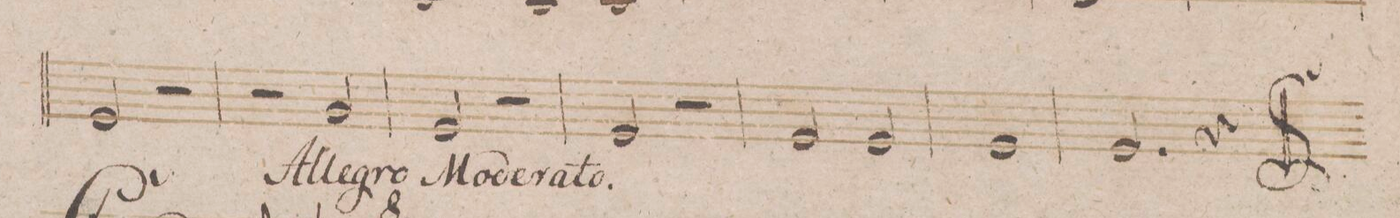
**kern	**dynam
*I"Corno 2do in F.	*
*clefG2	*
*k[b-]	*
*met(c)	*
*M4/4	*
2A/	.
2r	.
=213	=213
2r	.
2c/	.
=214	=214
2A/	.
2r	.
=215	=215
2A/	.
2r	.
=216	=216
2A/	.
2A/	.
=217	=217
1A	.
=218	=218
2.A/	.
4r	.
==	==
*-	*-
